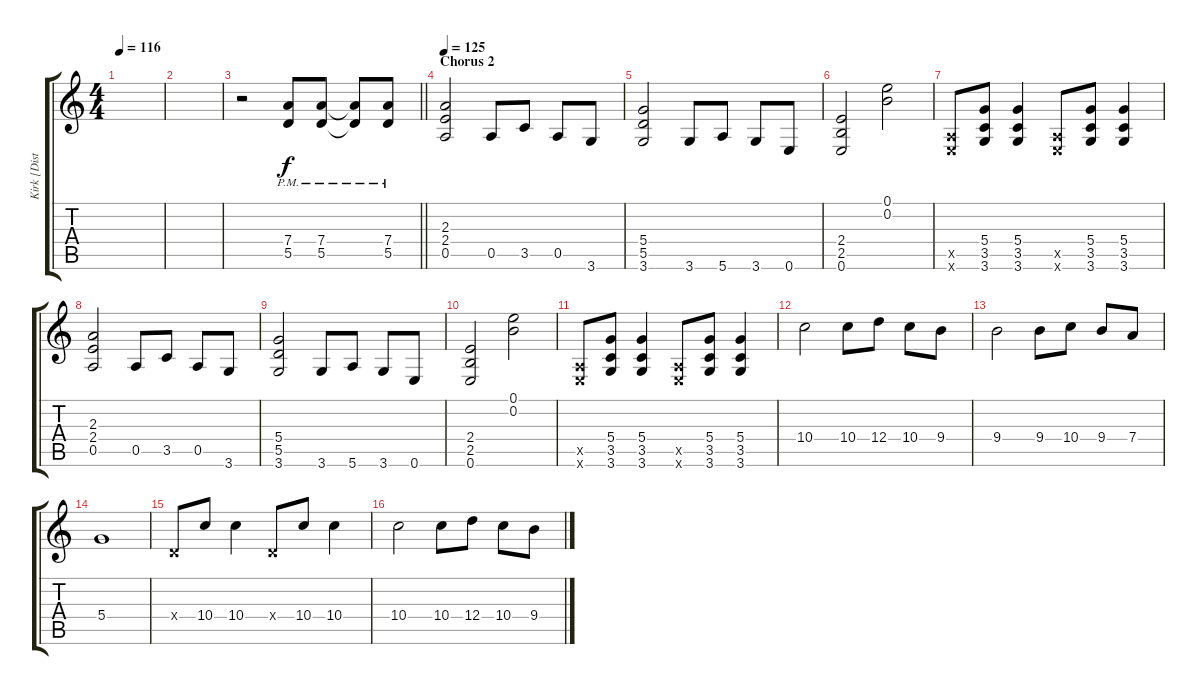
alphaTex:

\track ("Kirk [Distortion]" "Kirk [Dist") {instrument distortionguitar}
\staff {score tabs}
\tuning (E4 B3 G3 D3 A2 E2) {hide}
\ts (4 4)
\tempo 116
\clef g2
\ks c
|
|
\barLineRight lightlight
r.2 (7.4{pm} 5.5{pm}).8 (7.4{pm} 5.5{pm}).8 (7.4{pm t} 5.5{pm t}).8 (7.4{pm} 5.5{pm}).8 |
\section ("" "Chorus 2")
\tempo 125
(2.3 2.4 0.5).2 0.5.8 3.5.8 0.5.8 3.6.8 |
(5.4 5.5 3.6).2 3.6.8 5.6.8 3.6.8 0.6.8 |
(2.4 2.5 0.6).2 (0.1 0.2).2 |
(0.5{x} 0.6{x}).8 (5.4 3.5 3.6).8 (5.4 3.5 3.6).4 (0.5{x} 0.6{x}).8 (5.4 3.5 3.6).8 (5.4 3.5 3.6).4 |
(2.3 2.4 0.5).2 0.5.8 3.5.8 0.5.8 3.6.8 |
(5.4 5.5 3.6).2 3.6.8 5.6.8 3.6.8 0.6.8 |
(2.4 2.5 0.6).2 (0.1 0.2).2 |
(0.5{x} 0.6{x}).8 (5.4 3.5 3.6).8 (5.4 3.5 3.6).4 (0.5{x} 0.6{x}).8 (5.4 3.5 3.6).8 (5.4 3.5 3.6).4 |
10.4.2 10.4.8 12.4.8 10.4.8 9.4.8 |
9.4.2 9.4.8 10.4.8 9.4.8 7.4.8 |
5.4.1 |
0.4{x}.8 10.4.8 10.4.4 0.4{x}.8 10.4.8 10.4.4 |
10.4.2 10.4.8 12.4.8 10.4.8 9.4.8
